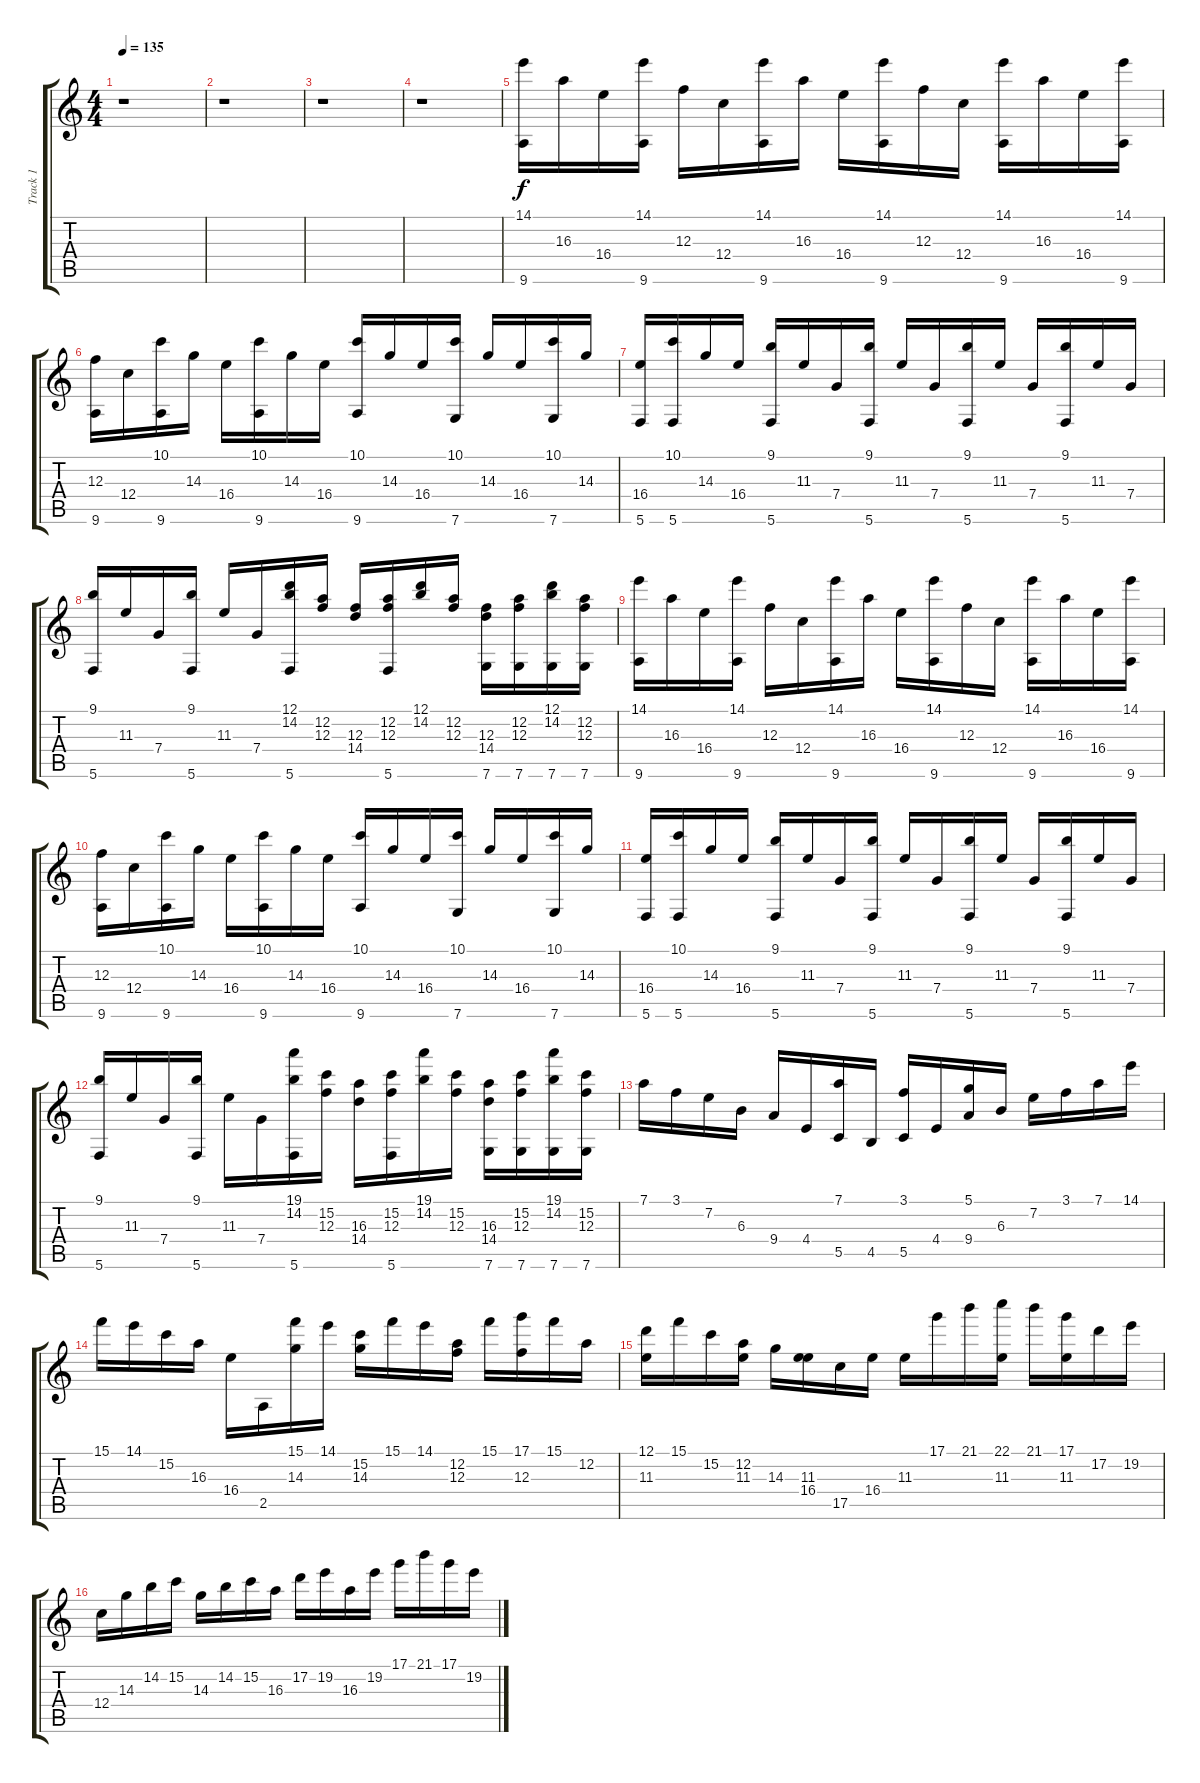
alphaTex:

\track ("Track 1" "Track 1") {instrument electricguitarjazz}
\staff {score tabs}
\tuning (D4 A3 F3 C3 G2 C2) {hide}
\ts (4 4)
\tempo 135
\clef g2
\ks c
r.1{dy f} |
r.1 |
r.1 |
r.1 |
(14.1 9.6).16 16.3.16 16.4.16 (14.1 9.6).16 12.3.16 12.4.16 (14.1 9.6).16 16.3.16 16.4.16 (14.1 9.6).16 12.3.16 12.4.16 (14.1 9.6).16 16.3.16 16.4.16 (14.1 9.6).16 |
(12.3 9.6).16 12.4.16 (10.1 9.6).16 14.3.16 16.4.16 (10.1 9.6).16 14.3.16 16.4.16 (10.1 9.6).16 14.3.16 16.4.16 (10.1 7.6).16 14.3.16 16.4.16 (10.1 7.6).16 14.3.16 |
(16.4 5.6).16 (10.1 5.6).16 14.3.16 16.4.16 (9.1 5.6).16 11.3.16 7.4.16 (9.1 5.6).16 11.3.16 7.4.16 (9.1 5.6).16 11.3.16 7.4.16 (9.1 5.6).16 11.3.16 7.4.16 |
(9.1 5.6).16 11.3.16 7.4.16 (9.1 5.6).16 11.3.16 7.4.16 (12.1 14.2 5.6).16 (12.2 12.3).16 (12.3 14.4).16 (12.2 12.3 5.6).16 (12.1 14.2).16 (12.2 12.3).16 (12.3 14.4 7.6).16 (12.2 12.3 7.6).16 (12.1 14.2 7.6).16 (12.2 12.3 7.6).16 |
(14.1 9.6).16 16.3.16 16.4.16 (14.1 9.6).16 12.3.16 12.4.16 (14.1 9.6).16 16.3.16 16.4.16 (14.1 9.6).16 12.3.16 12.4.16 (14.1 9.6).16 16.3.16 16.4.16 (14.1 9.6).16 |
(12.3 9.6).16 12.4.16 (10.1 9.6).16 14.3.16 16.4.16 (10.1 9.6).16 14.3.16 16.4.16 (10.1 9.6).16 14.3.16 16.4.16 (10.1 7.6).16 14.3.16 16.4.16 (10.1 7.6).16 14.3.16 |
(16.4 5.6).16 (10.1 5.6).16 14.3.16 16.4.16 (9.1 5.6).16 11.3.16 7.4.16 (9.1 5.6).16 11.3.16 7.4.16 (9.1 5.6).16 11.3.16 7.4.16 (9.1 5.6).16 11.3.16 7.4.16 |
(9.1 5.6).16 11.3.16 7.4.16 (9.1 5.6).16 11.3.16 7.4.16 (19.1 14.2 5.6).16 (15.2 12.3).16 (16.3 14.4).16 (15.2 12.3 5.6).16 (19.1 14.2).16 (15.2 12.3).16 (16.3 14.4 7.6).16 (15.2 12.3 7.6).16 (19.1 14.2 7.6).16 (15.2 12.3 7.6).16 |
7.1.16 3.1.16 7.2.16 6.3.16 9.4.16 4.4.16 (7.1 5.5).16 4.5.16 (3.1 5.5).16 4.4.16 (5.1 9.4).16 6.3.16 7.2.16 3.1.16 7.1.16 14.1.16 |
15.1.16 14.1.16 15.2.16 16.3.16 16.4.16 2.5.16 (15.1 14.3).16 14.1.16 (15.2 14.3).16 15.1.16 14.1.16 (12.2 12.3).16 15.1.16 (17.1 12.3).16 15.1.16 12.2.16 |
(12.1 11.3).16 15.1.16 15.2.16 (12.2 11.3).16 14.3.16 (11.3 16.4).16 17.5.16 16.4.16 11.3.16 17.1.16 21.1.16 (22.1 11.3).16 21.1.16 (17.1 11.3).16 17.2.16 19.2.16 |
12.4.16 14.3.16 14.2.16 15.2.16 14.3.16 14.2.16 15.2.16 16.3.16 17.2.16 19.2.16 16.3.16 19.2.16 17.1.16 21.1.16 17.1.16 19.2.16
